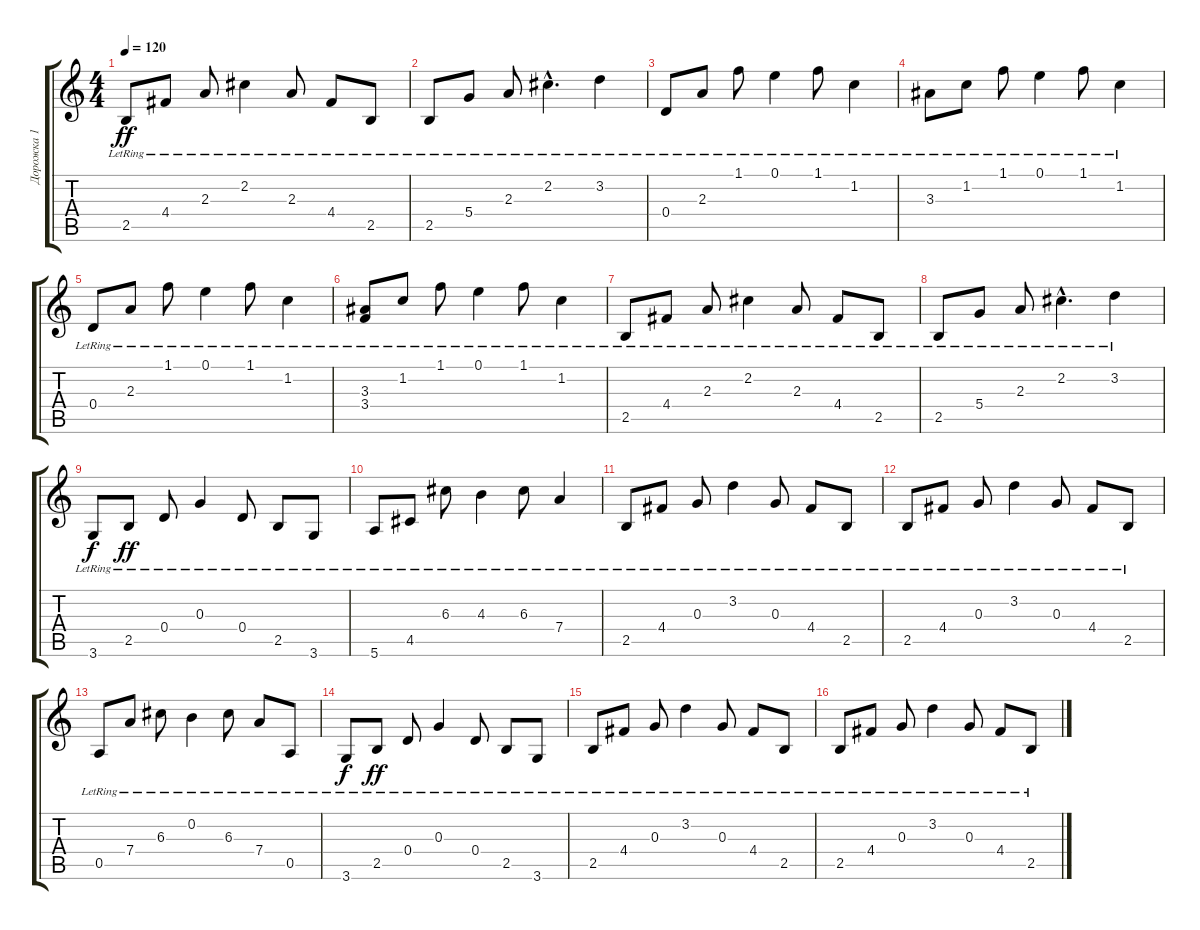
\track ("Дорожка 1" "Дорожка 1") {instrument acousticguitarsteel}
\staff {score tabs}
\tuning (E4 B3 G3 D3 A2 E2) {hide}
\ts (4 4)
\tempo 120
\clef g2
\ks c
2.5{lr}.8{dy ff} 4.4{lr}.8 2.3{lr}.8 2.2{lr}.4 2.3{lr}.8 4.4{lr}.8 2.5{lr}.8 |
2.5{lr}.8 5.4{lr}.8 2.3{lr}.8 2.2{hac lr}.4{d} 3.2{lr}.4 |
0.4{lr}.8 2.3{lr}.8 1.1{lr}.8 0.1{lr}.4 1.1{lr}.8 1.2{lr}.4 |
3.3{lr}.8 1.2{lr}.8 1.1{lr}.8 0.1{lr}.4 1.1{lr}.8 1.2{lr}.4 |
0.4{lr}.8 2.3{lr}.8 1.1{lr}.8 0.1{lr}.4 1.1{lr}.8 1.2{lr}.4 |
(3.3{lr} 3.4{lr}).8 1.2{lr}.8 1.1{lr}.8 0.1{lr}.4 1.1{lr}.8 1.2{lr}.4 |
2.5{lr}.8 4.4{lr}.8 2.3{lr}.8 2.2{lr}.4 2.3{lr}.8 4.4{lr}.8 2.5{lr}.8 |
2.5{lr}.8 5.4{lr}.8 2.3{lr}.8 2.2{hac lr}.4{d} 3.2{lr}.4 |
3.6{lr}.8{dy f} 2.5{lr}.8{dy ff} 0.4{lr}.8 0.3{lr}.4 0.4{lr}.8 2.5{lr}.8 3.6{lr}.8 |
5.6{lr}.8 4.5{lr}.8 6.3{lr}.8 4.3{lr}.4 6.3{lr}.8 7.4{lr}.4 |
2.5{lr}.8 4.4{lr}.8 0.3{lr}.8 3.2{lr}.4 0.3{lr}.8 4.4{lr}.8 2.5{lr}.8 |
2.5{lr}.8 4.4{lr}.8 0.3{lr}.8 3.2{lr}.4 0.3{lr}.8 4.4{lr}.8 2.5{lr}.8 |
0.5{lr}.8 7.4{lr}.8 6.3{lr}.8 0.2{lr}.4 6.3{lr}.8 7.4{lr}.8 0.5{lr}.8 |
3.6{lr}.8{dy f} 2.5{lr}.8{dy ff} 0.4{lr}.8 0.3{lr}.4 0.4{lr}.8 2.5{lr}.8 3.6{lr}.8 |
2.5{lr}.8 4.4{lr}.8 0.3{lr}.8 3.2{lr}.4 0.3{lr}.8 4.4{lr}.8 2.5{lr}.8 |
2.5{lr}.8 4.4{lr}.8 0.3{lr}.8 3.2{lr}.4 0.3{lr}.8 4.4{lr}.8 2.5{lr}.8
